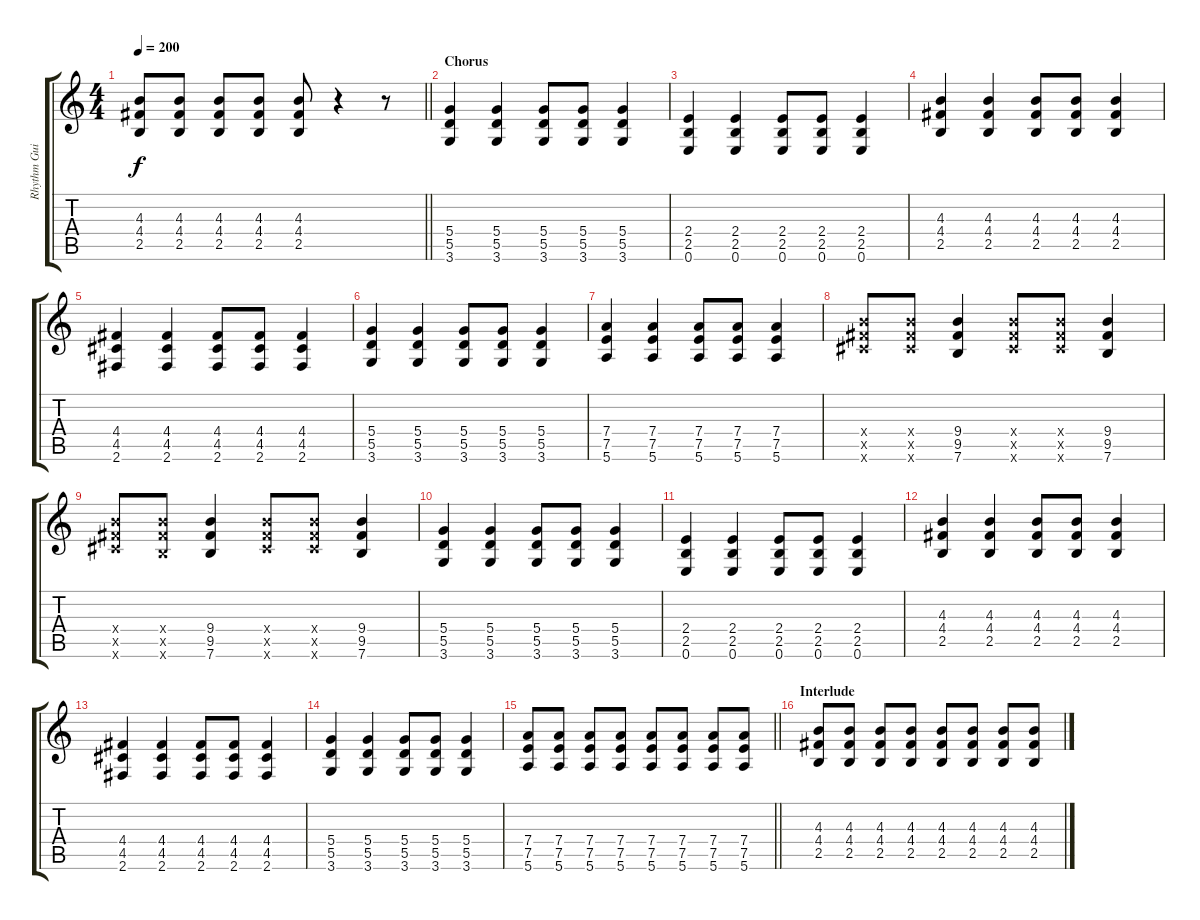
\track ("Rhythm Guitar 2" "Rhythm Gui") {instrument acousticguitarsteel}
\staff {score tabs}
\tuning (E4 B3 G3 D3 A2 E2) {hide}
\ts (4 4)
\tempo 200
\clef g2
\barLineRight lightlight
\ks c
(4.3 4.4 2.5).8{dy f} (4.3 4.4 2.5).8 (4.3 4.4 2.5).8 (4.3 4.4 2.5).8 (4.3 4.4 2.5).8 r.4 r.8 |
\section ("" "Chorus")
(5.4 5.5 3.6).4 (5.4 5.5 3.6).4 (5.4 5.5 3.6).8 (5.4 5.5 3.6).8 (5.4 5.5 3.6).4 |
(2.4 2.5 0.6).4 (2.4 2.5 0.6).4 (2.4 2.5 0.6).8 (2.4 2.5 0.6).8 (2.4 2.5 0.6).4 |
(4.3 4.4 2.5).4 (4.3 4.4 2.5).4 (4.3 4.4 2.5).8 (4.3 4.4 2.5).8 (4.3 4.4 2.5).4 |
(4.4 4.5 2.6).4 (4.4 4.5 2.6).4 (4.4 4.5 2.6).8 (4.4 4.5 2.6).8 (4.4 4.5 2.6).4 |
(5.4 5.5 3.6).4 (5.4 5.5 3.6).4 (5.4 5.5 3.6).8 (5.4 5.5 3.6).8 (5.4 5.5 3.6).4 |
(7.4 7.5 5.6).4 (7.4 7.5 5.6).4 (7.4 7.5 5.6).8 (7.4 7.5 5.6).8 (7.4 7.5 5.6).4 |
(9.4{x} 9.5{x} 9.6{x}).8 (9.4{x} 9.5{x} 9.6{x}).8 (9.4 9.5 7.6).4 (9.4{x} 9.5{x} 9.6{x}).8 (9.4{x} 9.5{x} 9.6{x}).8 (9.4 9.5 7.6).4 |
(9.4{x} 9.5{x} 9.6{x}).8 (9.4{x} 9.5{x} 7.6{x}).8 (9.4 9.5 7.6).4 (9.4{x} 9.5{x} 9.6{x}).8 (9.4{x} 9.5{x} 9.6{x}).8 (9.4 9.5 7.6).4 |
(5.4 5.5 3.6).4 (5.4 5.5 3.6).4 (5.4 5.5 3.6).8 (5.4 5.5 3.6).8 (5.4 5.5 3.6).4 |
(2.4 2.5 0.6).4 (2.4 2.5 0.6).4 (2.4 2.5 0.6).8 (2.4 2.5 0.6).8 (2.4 2.5 0.6).4 |
(4.3 4.4 2.5).4 (4.3 4.4 2.5).4 (4.3 4.4 2.5).8 (4.3 4.4 2.5).8 (4.3 4.4 2.5).4 |
(4.4 4.5 2.6).4 (4.4 4.5 2.6).4 (4.4 4.5 2.6).8 (4.4 4.5 2.6).8 (4.4 4.5 2.6).4 |
(5.4 5.5 3.6).4 (5.4 5.5 3.6).4 (5.4 5.5 3.6).8 (5.4 5.5 3.6).8 (5.4 5.5 3.6).4 |
\barLineRight lightlight
(7.4 7.5 5.6).8 (7.4 7.5 5.6).8 (7.4 7.5 5.6).8 (7.4 7.5 5.6).8 (7.4 7.5 5.6).8 (7.4 7.5 5.6).8 (7.4 7.5 5.6).8 (7.4 7.5 5.6).8 |
\section ("" "Interlude")
(4.3 4.4 2.5).8{instrument overdrivenguitar} (4.3 4.4 2.5).8 (4.3 4.4 2.5).8 (4.3 4.4 2.5).8 (4.3 4.4 2.5).8 (4.3 4.4 2.5).8 (4.3 4.4 2.5).8 (4.3 4.4 2.5).8
